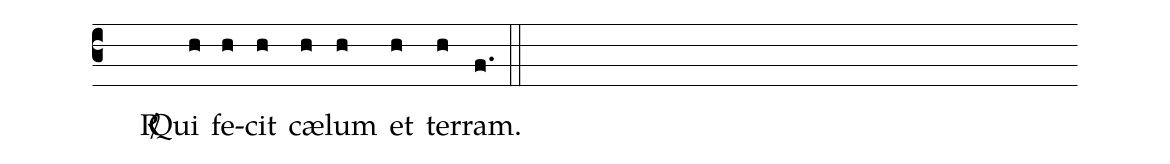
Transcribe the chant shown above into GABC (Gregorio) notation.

%%
(c3) () <sp>R/</sp>() Qui(h) fe(h)cit(h) c<v>\ae</v>(h)lum(h) et(h) ter(h)ram.(f.) (::)
